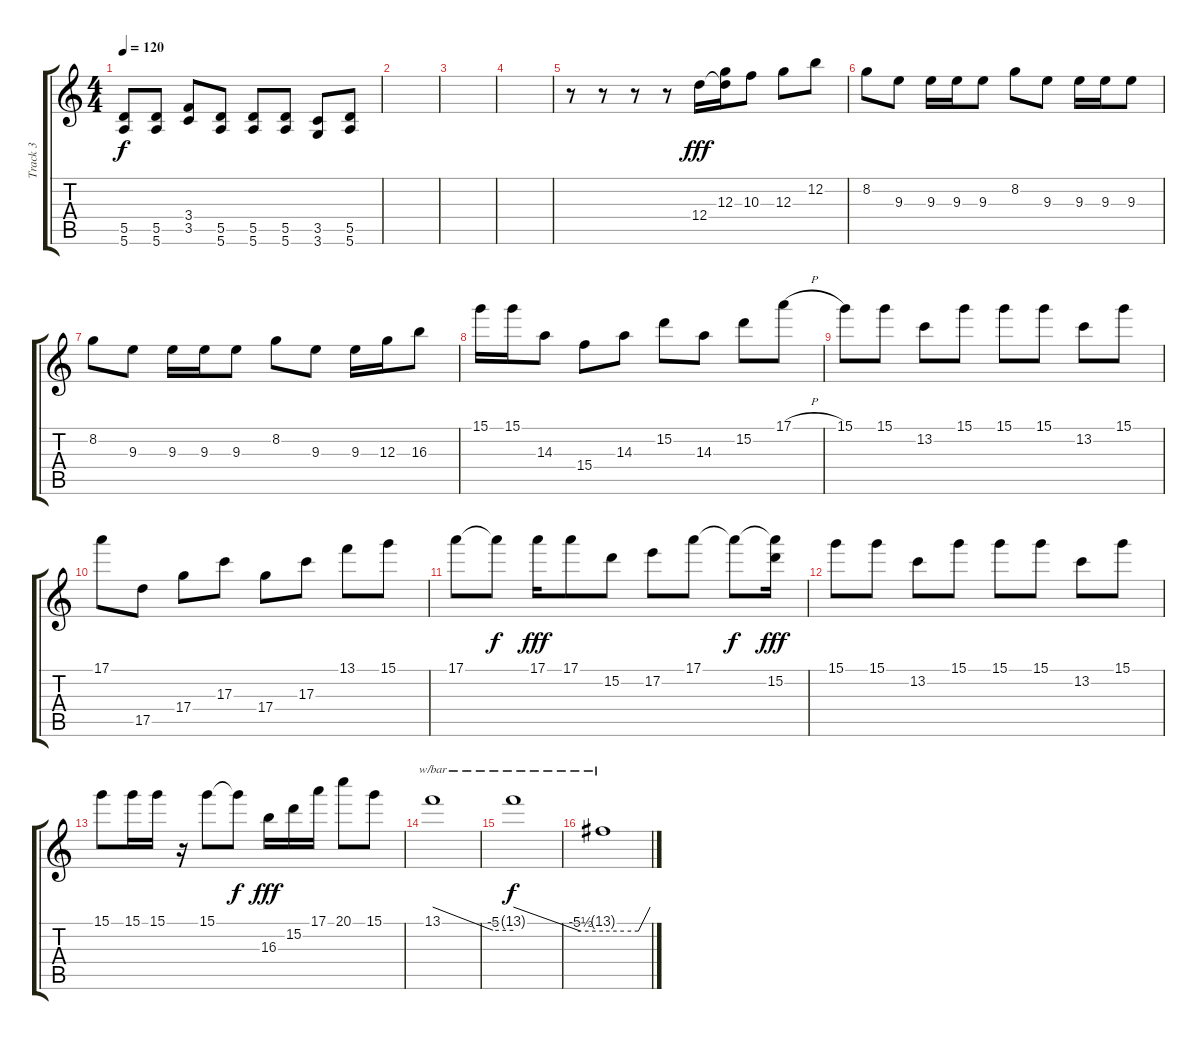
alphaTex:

\track ("Track 3" "Track 3") {instrument overdrivenguitar}
\staff {score tabs}
\tuning (E4 B3 G3 D3 A2 E2) {hide}
\ts (4 4)
\tempo 120
\clef g2
\ks c
(5.5 5.6).8{dy f} (5.5 5.6).8 (3.4 3.5).8 (5.5 5.6).8 (5.5 5.6).8 (5.5 5.6).8 (3.5 3.6).8 (5.5 5.6).8 |
|
|
|
r.8{volume 16 instrument synthbrass1} r.8 r.8 r.8 12.4.16{dy fff} (12.3 12.4{t}).16 10.3.8 12.3.8 12.2.8 |
8.2.8 9.3.8 9.3.16 9.3.16 9.3.8 8.2.8 9.3.8 9.3.16 9.3.16 9.3.8 |
8.2.8 9.3.8 9.3.16 9.3.16 9.3.8 8.2.8 9.3.8 9.3.16 12.3.16 16.3.8 |
15.1.16 15.1.16 14.3.8 15.4.8 14.3.8 15.2.8 14.3.8 15.2.8 17.1{h}.8 |
15.1.8 15.1.8 13.2.8 15.1.8 15.1.8 15.1.8 13.2.8 15.1.8 |
17.1.8{volume 16} 17.5.8 17.4.8 17.3.8 17.4.8 17.3.8 13.1.8 15.1.8 |
17.1.8 17.1{t}.8{dy f} 17.1.16{dy fff} 17.1.8 15.2.8 17.2.8 17.1.8 17.1{t}.8{dy f} (17.1{t} 15.2).16{dy fff} |
15.1.8 15.1.8 13.2.8 15.1.8 15.1.8 15.1.8 13.2.8 15.1.8 |
15.1.8 15.1.16 15.1.16 r.16 15.1.8 15.1{t}.8{dy f} 16.3.16{dy fff} 15.2.16 17.1.16 20.1.8 15.1.8 |
13.1.1{tbe (custom default 0 0 45 -20 60 -20)} |
13.1{t}.1{tbe (custom default 0 0 45 -22 60 -22) dy f} |
13.1{t}.1{tbe (custom default 0 -22 45 -22 60 0)}
